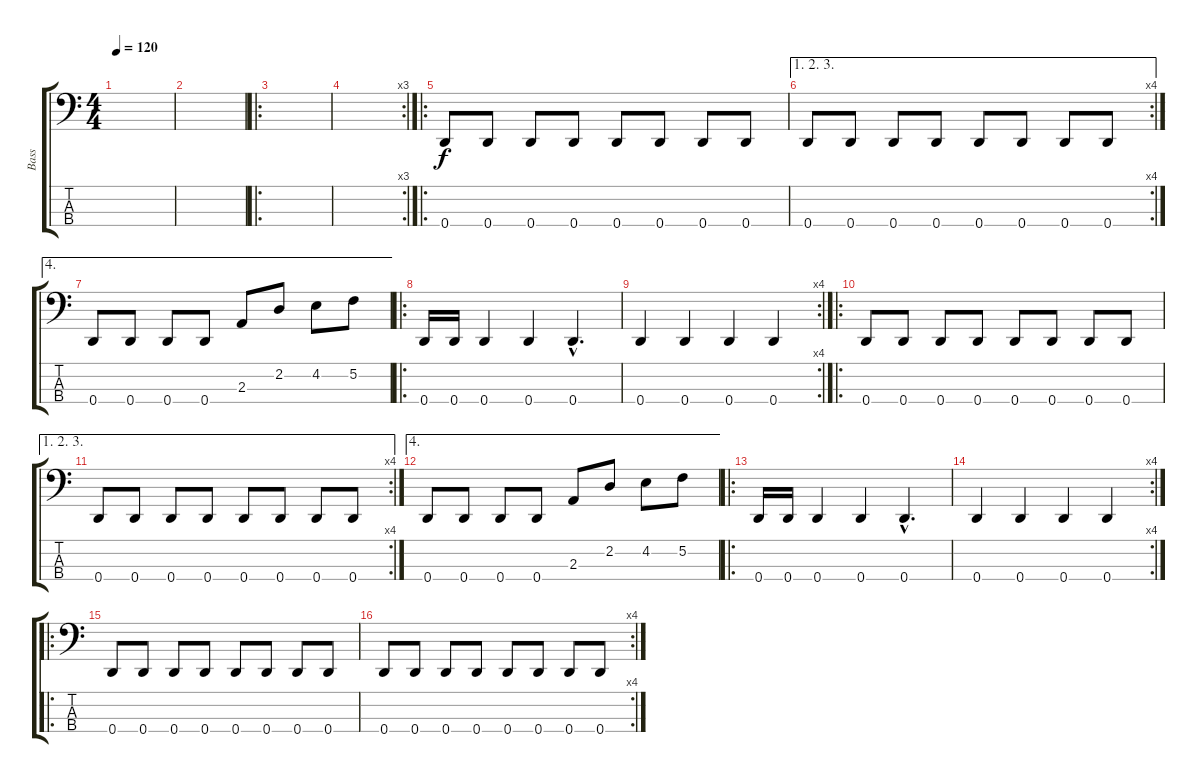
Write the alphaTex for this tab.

\track ("Bass" "Bass") {instrument acousticbass}
\staff {score tabs}
\tuning (F2 C2 G1 D1) {hide}
\ts (4 4)
\tempo 120
\clef f4
\ks c
|
|
\ro
|
\rc 3
|
\ro
0.4.8 0.4.8 0.4.8 0.4.8 0.4.8 0.4.8 0.4.8 0.4.8 |
\ae (1 2 3)
\rc 4
0.4.8 0.4.8 0.4.8 0.4.8 0.4.8 0.4.8 0.4.8 0.4.8 |
\ae 4
0.4.8 0.4.8 0.4.8 0.4.8 2.3.8 2.2.8 4.2.8 5.2.8 |
\ro
0.4.16 0.4.16 0.4.4 0.4.4 0.4{hac}.4{d} |
\rc 4
0.4.4 0.4.4 0.4.4 0.4.4 |
\ro
0.4.8 0.4.8 0.4.8 0.4.8 0.4.8 0.4.8 0.4.8 0.4.8 |
\ae (1 2 3)
\rc 4
0.4.8 0.4.8 0.4.8 0.4.8 0.4.8 0.4.8 0.4.8 0.4.8 |
\ae 4
0.4.8 0.4.8 0.4.8 0.4.8 2.3.8 2.2.8 4.2.8 5.2.8 |
\ro
0.4.16 0.4.16 0.4.4 0.4.4 0.4{hac}.4{d} |
\rc 4
0.4.4 0.4.4 0.4.4 0.4.4 |
\ro
0.4.8 0.4.8 0.4.8 0.4.8 0.4.8 0.4.8 0.4.8 0.4.8 |
\rc 4
0.4.8 0.4.8 0.4.8 0.4.8 0.4.8 0.4.8 0.4.8 0.4.8
